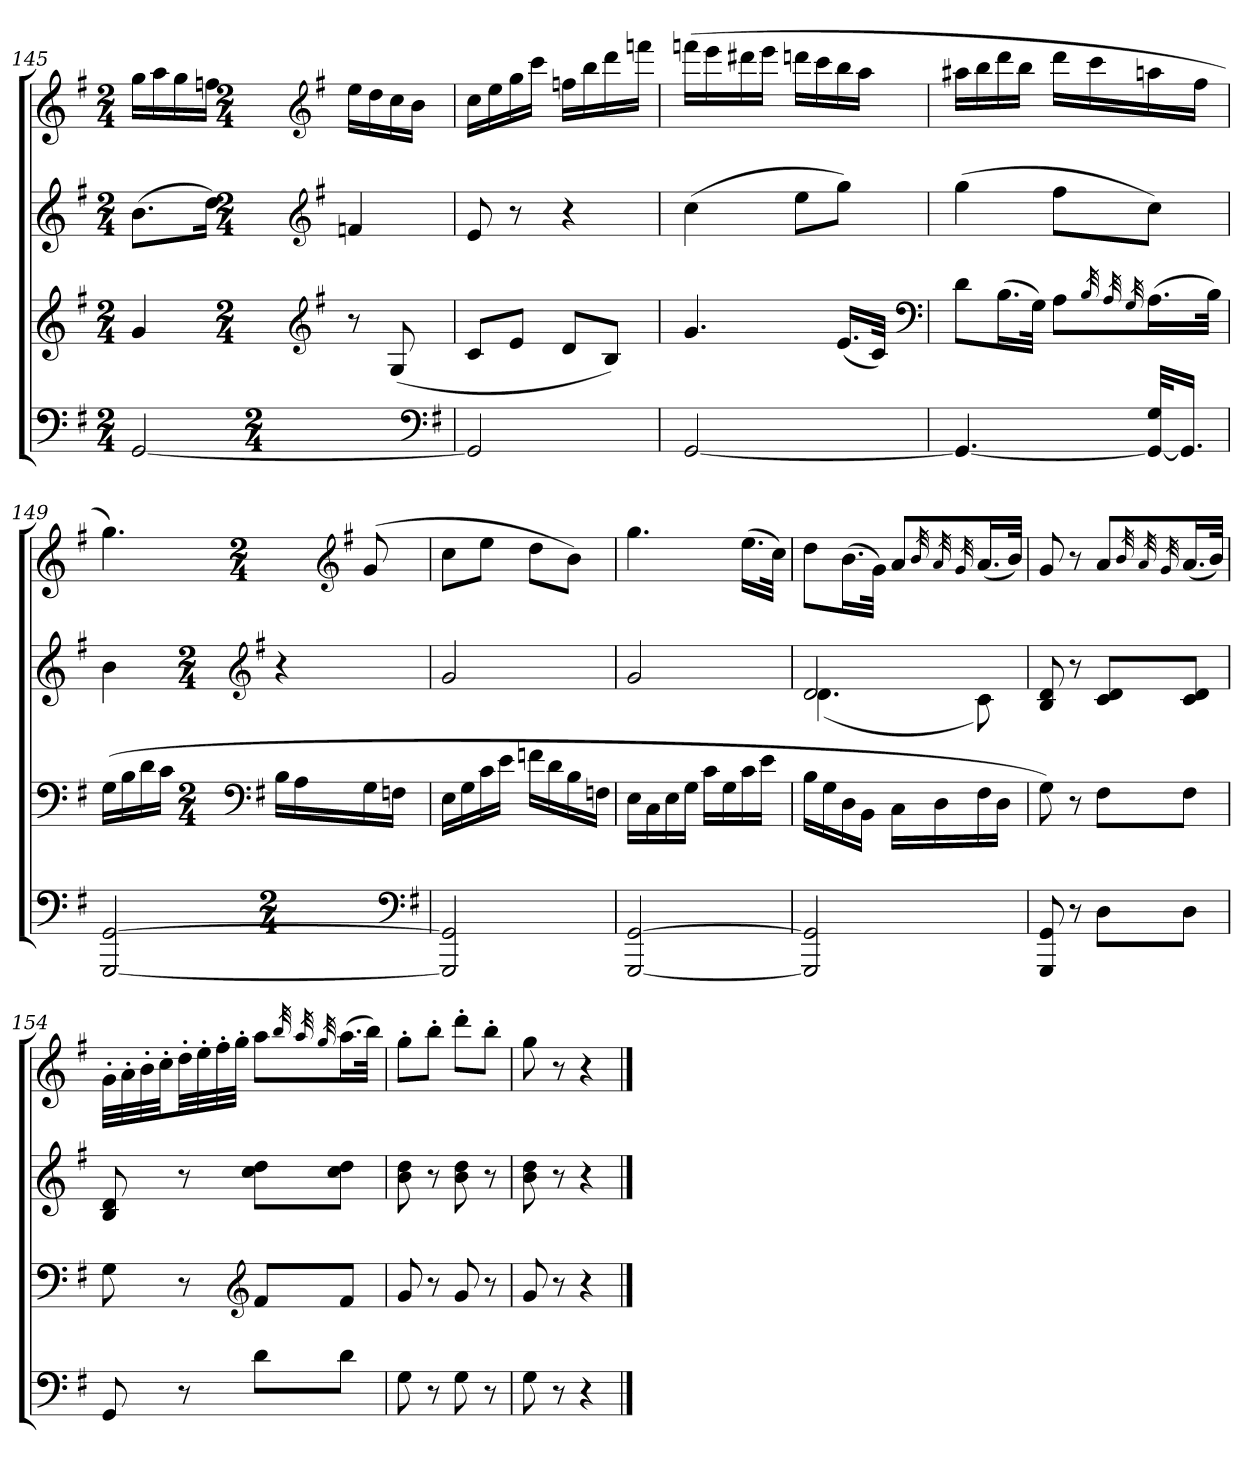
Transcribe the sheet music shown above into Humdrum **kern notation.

**kern	**kern	**kern	**kern
*part4	*part3	*part2	*part1
*staff4	*staff3	*staff2	*staff1
*clefF4	*clefG2	*clefG2	*clefG2
*k[f#]	*k[f#]	*k[f#]	*k[f#]
*M2/4	*M2/4	*M2/4	*M2/4
=145	=145	=145	=145
[2GG	4g	(8.bL	16ggLL
.	.	.	16aa
.	.	.	16gg
.	.	16ddJk)	16ffnJJ
*clefF4	*clefG2	*clefG2	*clefG2
*k[f#]	*k[f#]	*k[f#]	*k[f#]
*M2/4	*M2/4	*M2/4	*M2/4
.	8r	4fn	16eeLL
.	.	.	16dd
.	(8G	.	16cc
.	.	.	16bJJ
=146	=146	=146	=146
2GG]	8cL	8e	16ccLL
.	.	.	16ee
.	8eJ	8r	16gg
.	.	.	16cccJJ
.	8dL	4r	16ffnLL
.	.	.	16bb
.	8BJ)	.	16ddd
.	.	.	16fffnJJ
=147	=147	=147	=147
[2GG	4.g	(4cc	(16fffnLL
.	.	.	16eee
.	.	.	16ddd#X
.	.	.	16eeeJJ
.	.	8eeL	16dddnLL
.	.	.	16ccc
.	(16.eLL	8ggJ)	16bb
.	.	.	16aaJJ
.	32cJJk)	.	.
*	*clefF4	*	*
=148	=148	=148	=148
4.GG_	8dL	(4gg	16aa#XLL
.	.	.	16bb
.	(16.BL	.	16ddd
.	.	.	16bbJJ
.	32GJJk)	.	.
.	8AL	8ff#L	16dddLL
.	.	.	16ccc
.	32qB	.	.
.	32qA	.	.
.	32qG	.	.
32GG_ 32GKLL	(16.AL	8ccJ)	16aan
16.GGJJ]	.	.	.
.	.	.	16ff#JJ
.	32BJJk)	.	.
=149	=149	=149	=149
[2GGG [2GG	(16GLL	4b	4.gg)
.	16B	.	.
.	16d	.	.
.	16cJJ	.	.
*clefF4	*clefF4	*clefG2	*clefG2
*k[f#]	*k[f#]	*k[f#]	*k[f#]
*M2/4	*M2/4	*M2/4	*M2/4
.	16BLL	4r	.
.	16A	.	.
.	16G	.	(8g
.	16FnJJ	.	.
=150	=150	=150	=150
2GGG] 2GG]	16ELL	2g	8ccL
.	16G	.	.
.	16c	.	8eeJ
.	16eJJ	.	.
.	16fnLL	.	8ddL
.	16d	.	.
.	16B	.	8bJ)
.	16FnJJ	.	.
=151	=151	=151	=151
[2GGG [2GG	16ELL	2g	4.gg
.	16C	.	.
.	16E	.	.
.	16GJJ	.	.
.	16cLL	.	.
.	16G	.	.
.	16c	.	(16.eeLL
.	16eJJ	.	.
.	.	.	32ccJJk)
=152	=152	=152	=152
*	*	*^	*
2GGG] 2GG]	16BLL	2d	(4.d	8ddL
.	16G	.	.	.
.	16D	.	.	(16.bL
.	16BBJJ	.	.	.
.	.	.	.	32gJJk)
.	16CLL	.	.	8aL
.	16D	.	.	.
.	.	.	.	32qb
.	.	.	.	32qa
.	.	.	.	32qg
.	16F#	.	8c)	(16.aL
.	16DJJ	.	.	.
.	.	.	.	32bJJk)
*	*	*v	*v	*
=153	=153	=153	=153
8GGG 8GG	8G)	8B 8d	8g
8r	8r	8r	8r
8DL	8F#L	8c 8dL	8aL
.	.	.	32qb
.	.	.	32qa
.	.	.	32qg
8DJ	8F#J	8c 8dJ	(16.aL
.	.	.	32bJJk)
=154	=154	=154	=154
8GG	8G	8B 8d	32g'LLL
.	.	.	32a'
.	.	.	32b'
.	.	.	32cc'JJ
8r	8r	8r	32dd'LL
.	.	.	32ee'
.	.	.	32ff#'
.	.	.	32gg'JJJ
*	*clefG2	*	*
8dL	8f#L	8cc 8ddL	8aaL
.	.	.	32qbb
.	.	.	32qaa
.	.	.	32qgg
8dJ	8f#J	8cc 8ddJ	(16.aaL
.	.	.	32bbJJk)
=155	=155	=155	=155
8G	8g	8b 8dd	8gg'L
8r	8r	8r	8bb'J
8G	8g	8b 8dd	8ddd'L
8r	8r	8r	8bb'J
=156	=156	=156	=156
8G	8g	8b 8dd	8gg
8r	8r	8r	8r
4r	4r	4r	4r
==	==	==	==
*-	*-	*-	*-
